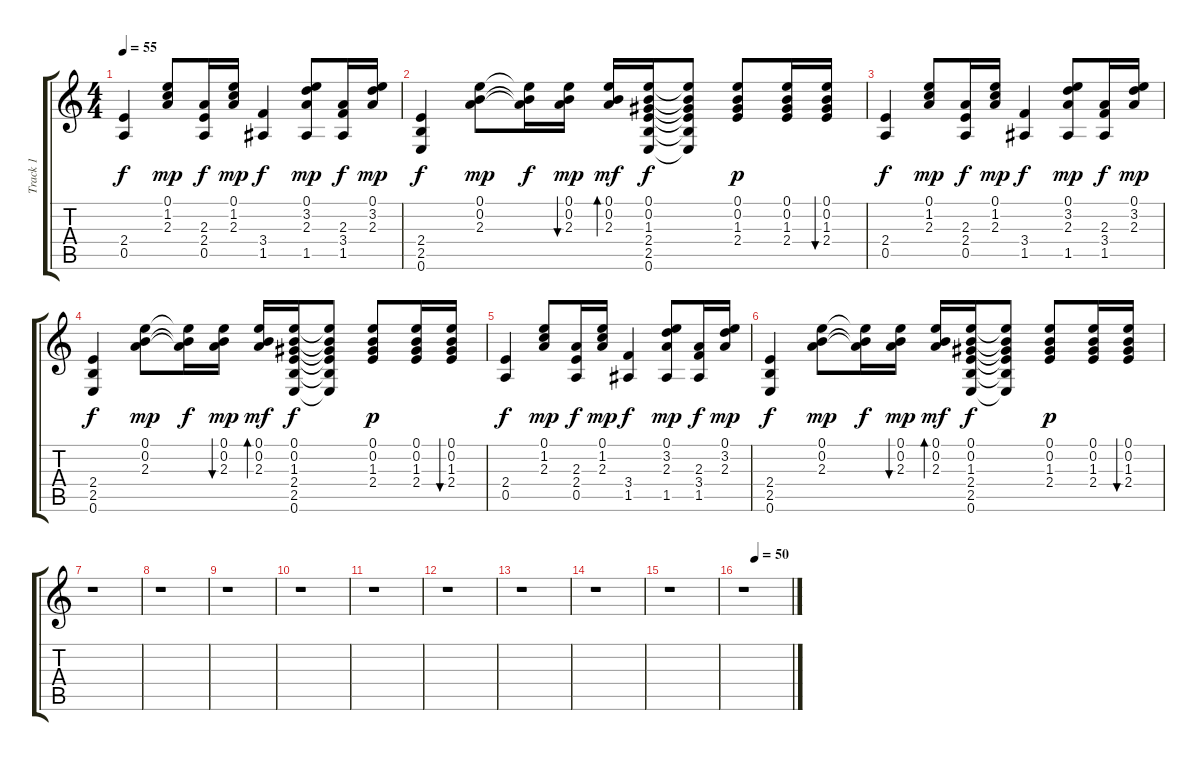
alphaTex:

\track ("Track 1" "Track 1") {instrument acousticguitarsteel}
\staff {score tabs}
\tuning (E4 B3 G3 D3 A2 E2) {hide}
\ts (4 4)
\tempo 55
\clef g2
\ks c
(2.4 0.5).4{dy f} (0.1 1.2 2.3).8{dy mp} (2.3 2.4 0.5).16{dy f} (0.1 1.2 2.3).16{dy mp} (3.4 1.5).4{dy f} (0.1 3.2 2.3 1.5).8{dy mp} (2.3 3.4 1.5).16{dy f} (0.1 3.2 2.3).16{dy mp} |
(2.4 2.5 0.6).4{dy f} (0.1 0.2 2.3).8{dy mp} (0.1{t} 0.2{t} 2.3{t}).16{dy f} (0.1 0.2 2.3).16{bu 480 dy mp} (0.1 0.2 2.3).16{bd 480 dy mf} (0.1 0.2 1.3 2.4 2.5 0.6).16{dy f} (0.1{t} 0.2{t} 1.3{t} 2.4{t} 2.5{t} 0.6{t}).8 (0.1 0.2 1.3 2.4).8{dy p} (0.1 0.2 1.3 2.4).16 (0.1 0.2 1.3 2.4).16{bu 480} |
(2.4 0.5).4{dy f} (0.1 1.2 2.3).8{dy mp} (2.3 2.4 0.5).16{dy f} (0.1 1.2 2.3).16{dy mp} (3.4 1.5).4{dy f} (0.1 3.2 2.3 1.5).8{dy mp} (2.3 3.4 1.5).16{dy f} (0.1 3.2 2.3).16{dy mp} |
(2.4 2.5 0.6).4{dy f} (0.1 0.2 2.3).8{dy mp} (0.1{t} 0.2{t} 2.3{t}).16{dy f} (0.1 0.2 2.3).16{bu 480 dy mp} (0.1 0.2 2.3).16{bd 480 dy mf} (0.1 0.2 1.3 2.4 2.5 0.6).16{dy f} (0.1{t} 0.2{t} 1.3{t} 2.4{t} 2.5{t} 0.6{t}).8 (0.1 0.2 1.3 2.4).8{dy p} (0.1 0.2 1.3 2.4).16 (0.1 0.2 1.3 2.4).16{bu 480} |
(2.4 0.5).4{dy f} (0.1 1.2 2.3).8{dy mp} (2.3 2.4 0.5).16{dy f} (0.1 1.2 2.3).16{dy mp} (3.4 1.5).4{dy f} (0.1 3.2 2.3 1.5).8{dy mp} (2.3 3.4 1.5).16{dy f} (0.1 3.2 2.3).16{dy mp} |
(2.4 2.5 0.6).4{dy f} (0.1 0.2 2.3).8{dy mp} (0.1{t} 0.2{t} 2.3{t}).16{dy f} (0.1 0.2 2.3).16{bu 480 dy mp} (0.1 0.2 2.3).16{bd 480 dy mf} (0.1 0.2 1.3 2.4 2.5 0.6).16{dy f} (0.1{t} 0.2{t} 1.3{t} 2.4{t} 2.5{t} 0.6{t}).8 (0.1 0.2 1.3 2.4).8{dy p} (0.1 0.2 1.3 2.4).16 (0.1 0.2 1.3 2.4).16{bu 480} |
r.1 |
r.1 |
r.1 |
r.1 |
r.1 |
r.1 |
r.1 |
r.1 |
r.1 |
\tempo (50 0.25)
r.1
